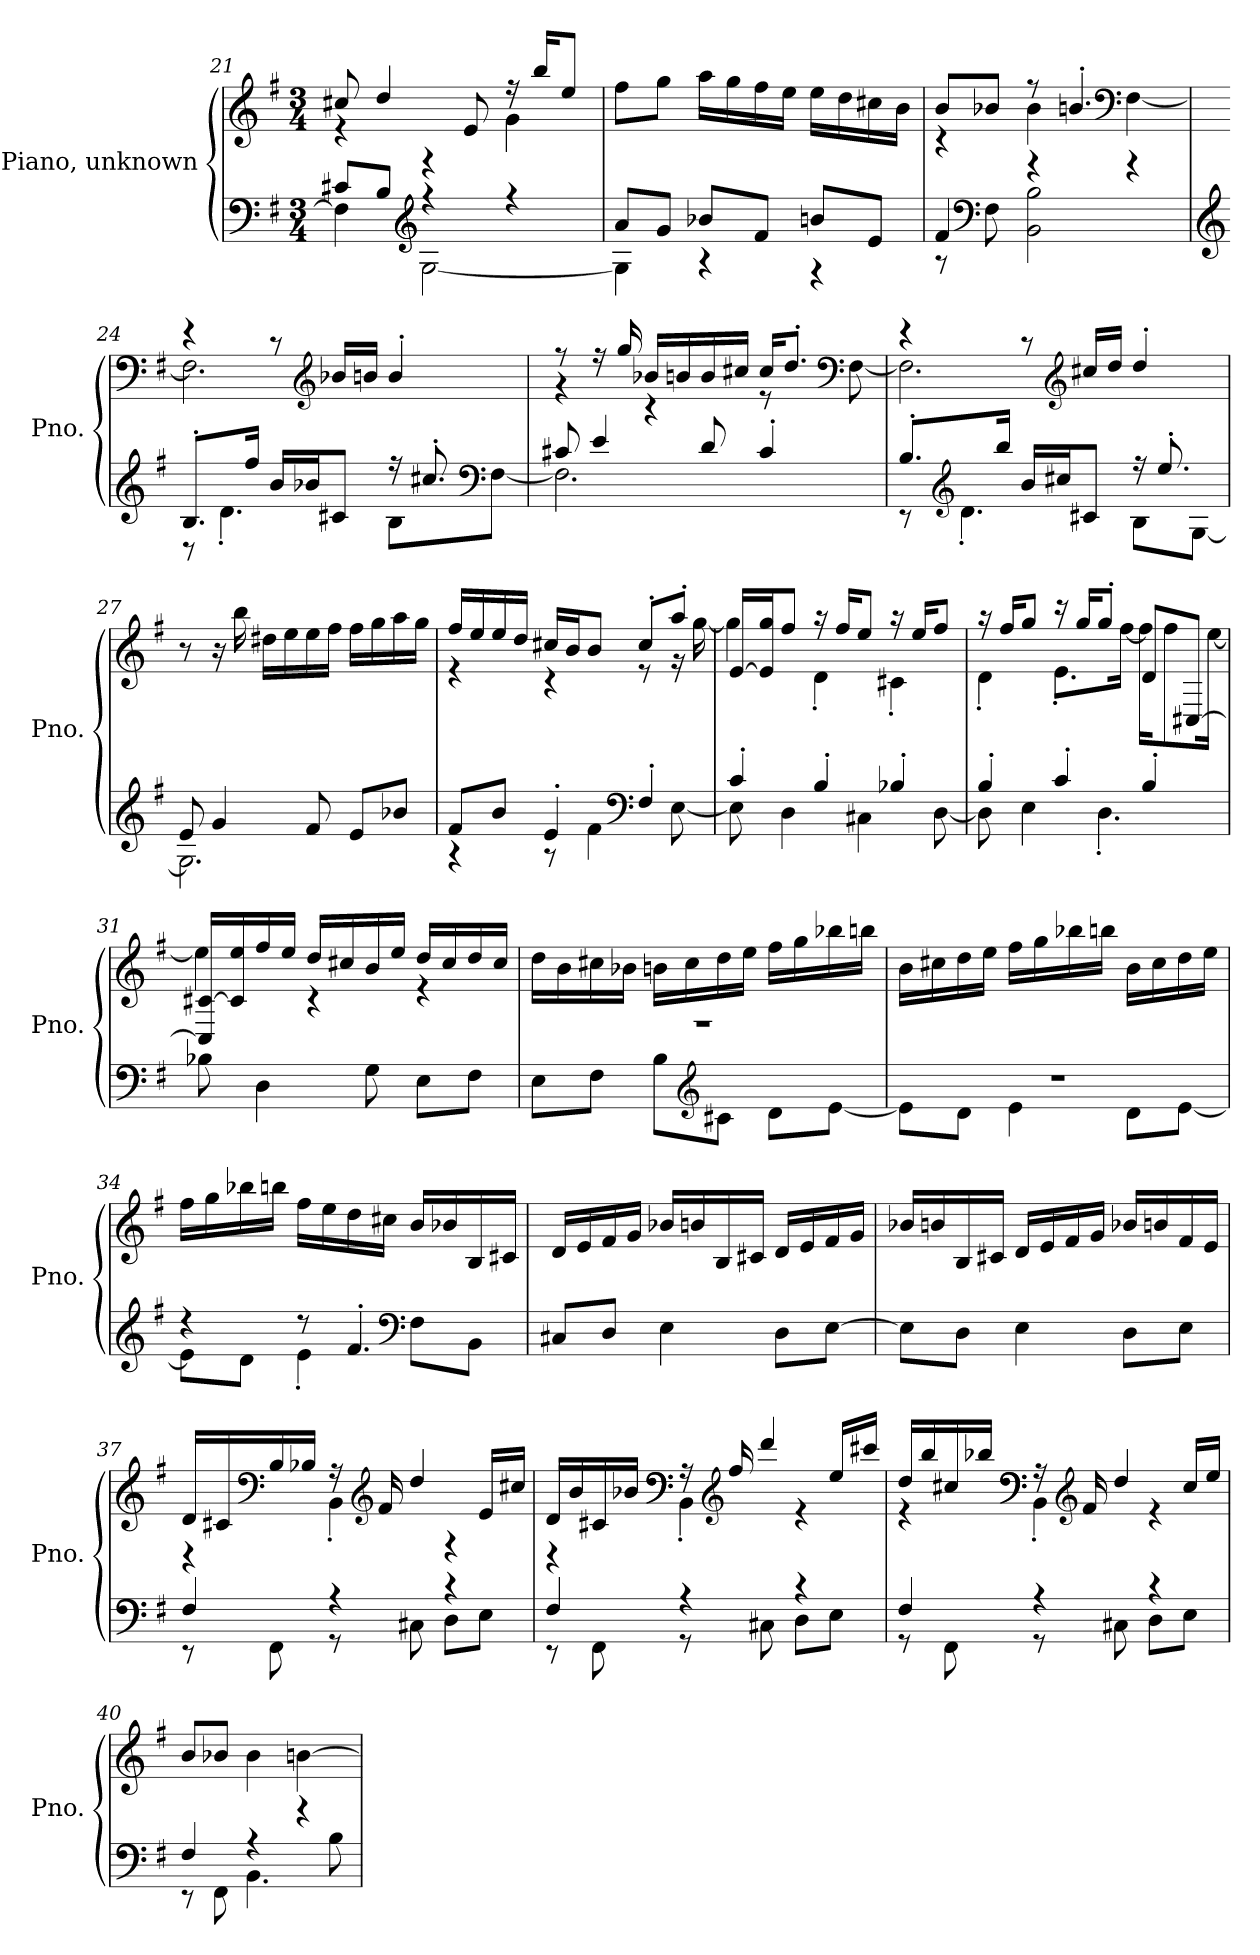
**kern	**kern
*part1	*part1
*staff2	*staff1
*I"Piano, unknown	*
*I'Pno.	*
*clefF4	*clefG2
*k[f#]	*k[f#]
*M3/4	*M3/4
=21	=21
*^	*^
8c#X/L	4F#\]	8cc#X/	4r
8B/J	.	4dd/	.
*clefG2	*	*	*
4r	[2G\	.	4r
.	.	8e/	.
4r	.	16r	4g\
.	.	16bb/KL	.
.	.	8ee/J	.
*	*	*v	*v
=22	=22	=22
8a/L	4G\]	8ff#\L
8g/J	.	8gg\J
8b-X/L	4r	16aa\LL
.	.	16gg\
8f#/J	.	16ff#\
.	.	16ee\JJ
8bn/L	4r	16ee\LL
.	.	16dd\
8e/J	.	16cc#X\
.	.	16b\JJ
=23	=23	=23
*	*	*^
4f#/	8r	8b/L	4r
*clefF4	*	*	*
.	8F#\	8b-X/J	.
4r	2BB\ 2B\	8r	4b-\
.	.	4.bn'/	.
*	*	*clefF4	*
4r	.	.	[4F#\
!!LO:LB:g=z	!!
=24	=24	=24	=24
*clefG2	*	*	*
8.B'/L	8r	4r	2.F#\]
.	4.d'\	.	.
16ff#/Jk	.	.	.
16b/LL	.	8r	.
16b-X/J	.	.	.
*	*	*clefG2	*
8c#X/J	.	16b-X/LL	.
.	.	16bn/JJ	.
16r	8B\L	4b'/	.
8.cc#X'/	.	.	.
*clefF4	*	*	*
.	[8F#\J	.	.
=25	=25	=25	=25
8c#X/	2.F#\]	8r	4r
4e/	.	16r	.
.	.	16gg/	.
.	.	16b-X/LL	4r
.	.	16bn/	.
8d/	.	16b/	.
.	.	16cc#X/JJ	.
4c#'/	.	16cc#/KL	8r
.	.	8.dd'/J	.
*	*	*clefF4	*
.	.	.	[8F#\
!!LO:LB:g=z	!!
=26	=26	=26	=26
8.B'/L	8r	4r	2.F#\]
*clefG2	*	*	*
.	4.d'\	.	.
16bb/Jk	.	.	.
16b/LL	.	8r	.
16cc#X/J	.	.	.
*	*	*clefG2	*
8c#X/J	.	16cc#X/LL	.
.	.	16dd/JJ	.
16r	8B\L	4dd'/	.
8.ee'/	.	.	.
.	[8G\J	.	.
*	*	*v	*v
=27	=27	=27
8e/	2.G\]	8r
4g/	.	16r
.	.	16bb\
.	.	16dd#X\LL
.	.	16ee\
8f#/	.	16ee\
.	.	16ff#\JJ
8e/L	.	16ff#\LL
.	.	16gg\
8b-X/J	.	16aa\
.	.	16gg\JJ
=28	=28	=28
*	*	*^
8f#/L	4r	16ff#/LL	4r
.	.	16ee/	.
8b/J	.	16ee/	.
.	.	16dd/JJ	.
4e'/	8r	16cc#X/LL	4r
.	.	16b/J	.
.	4f#\	8b/J	.
*clefF4	*	*	*
4F#'/	.	8cc#'/L	8r
.	[8E\	8aa'/J	16r
.	.	.	[16gg\
!!LO:LB:g=z	!!
=29	=29	=29	=29
4c'/	8E\]	[16e/LL	4gg\]
.	.	16e/] 16gg/J	.
.	4D\	8ff#/J	.
4B'/	.	16r	4d'\
.	.	16ff#/KL	.
.	4C#X\	8ee/J	.
4B-X'/	.	16r	4c#X'\
.	.	16ee/KL	.
.	[8D\	8ff#/J	.
=30	=30	=30	=30
4B'/	8D\]	16r	4d'\
.	.	16ff#/KL	.
.	4E\	8gg/J	.
4c'/	.	16r	8.e'\L
.	.	16gg/KL	.
.	4.D'\	8gg'/J	.
.	.	.	[16ff#\Jk
4B'/	.	8d/L	16ff#\KL]
.	.	.	8ff#\
.	.	[8C#X/J	.
.	.	.	[16ee\Jk
*v	*v	*	*
=31	=31	=31
8B-X\	16C#/] [16c#X/LL	4ee\]
.	16c#/] 16ee/	.
4D\	16ff#/	.
.	16ee/JJ	.
.	16dd/LL	4r
.	16cc#X/	.
8G\	16b/	.
.	16ee/JJ	.
8E\L	16dd/LL	4r
.	16cc#/	.
8F#\J	16dd/	.
.	16cc#/JJ	.
*	*v	*v
!!LO:LB:g=z
=32	=32
*^	*
2.r	8E\L	16dd\LL
.	.	16b\
.	8F#\J	16cc#X\
.	.	16b-X\JJ
.	8B\L	16bn\LL
.	.	16cc#\
*clefG2	*	*
.	8c#X\J	16dd\
.	.	16ee\JJ
.	8d\L	16ff#\LL
.	.	16gg\
.	[8e\J	16bb-X\
.	.	16bbn\JJ
=33	=33	=33
2.r	8e\L]	16b\LL
.	.	16cc#X\
.	8d\J	16dd\
.	.	16ee\JJ
.	4e\	16ff#\LL
.	.	16gg\
.	.	16bb-X\
.	.	16bbn\JJ
.	8d\L	16b\LL
.	.	16cc#\
.	[8e\J	16dd\
.	.	16ee\JJ
!!LO:LB:g=z
=34	=34	=34
4r	8e\L]	16ff#\LL
.	.	16gg\
.	8d\J	16bb-X\
.	.	16bbn\JJ
8r	4e'\	16ff#\LL
.	.	16ee\
4.f#'/	.	16dd\
.	.	16cc#X\JJ
*clefF4	*	*
.	8F#\L	16b/LL
.	.	16b-X/
.	8BB\J	16B/
.	.	16c#X/JJ
*v	*v	*
=35	=35
8C#X/L	16d/LL
.	16e/
8D/J	16f#/
.	16g/JJ
4E\	16b-X/LL
.	16bn/
.	16B/
.	16c#X/JJ
8D\L	16d/LL
.	16e/
[8E\J	16f#/
.	16g/JJ
!!LO:PB:g=z
=36	=36
8E\L]	16b-X/LL
.	16bn/
8D\J	16B/
.	16c#X/JJ
4E\	16d/LL
.	16e/
.	16f#/
.	16g/JJ
8D\L	16b-X/LL
.	16bn/
8E\J	16f#/
.	16e/JJ
=37	=37
*^	*^
4F#/	8r	16d/LL	4r
.	.	16c#X/	.
*	*	*clefF4	*
.	8FF#\	16B/	.
.	.	16B-X/JJ	.
4r	8r	16r	4BB'\
*	*	*clefG2	*
.	.	16f#/	.
.	8C#X\	4dd/	.
4r	8D\L	.	4r
.	8E\J	16e/LL	.
.	.	16cc#X/JJ	.
!!LO:LB:g=z	!!
=38	=38	=38	=38
4F#/	8r	16d/LL	4r
.	.	16b/	.
.	8FF#\	16c#X/	.
.	.	16b-X/JJ	.
*	*	*clefF4	*
4r	8r	16r	4BB'\
*	*	*clefG2	*
.	.	16ff#/	.
.	8C#X\	4ddd/	.
4r	8D\L	.	4r
.	8E\J	16ee/LL	.
.	.	16ccc#X/JJ	.
=39	=39	=39	=39
4F#/	8r	16dd/LL	4r
.	.	16bb/	.
.	8FF#\	16cc#X/	.
.	.	16bb-X/JJ	.
*	*	*clefF4	*
4r	8r	16r	4BB'\
*	*	*clefG2	*
.	.	16f#/	.
.	8C#X\	4dd/	.
4r	8D\L	.	4r
.	8E\J	16cc#/LL	.
.	.	16ee/JJ	.
*	*	*v	*v
=40	=40	=40
4F#/	8r	8b/L
.	8FF#\	8b-X/J
4r	4.BB\	4b-\
4r	.	[4bn\
.	8B\	.
*v	*v	*
=	=
*-	*-
